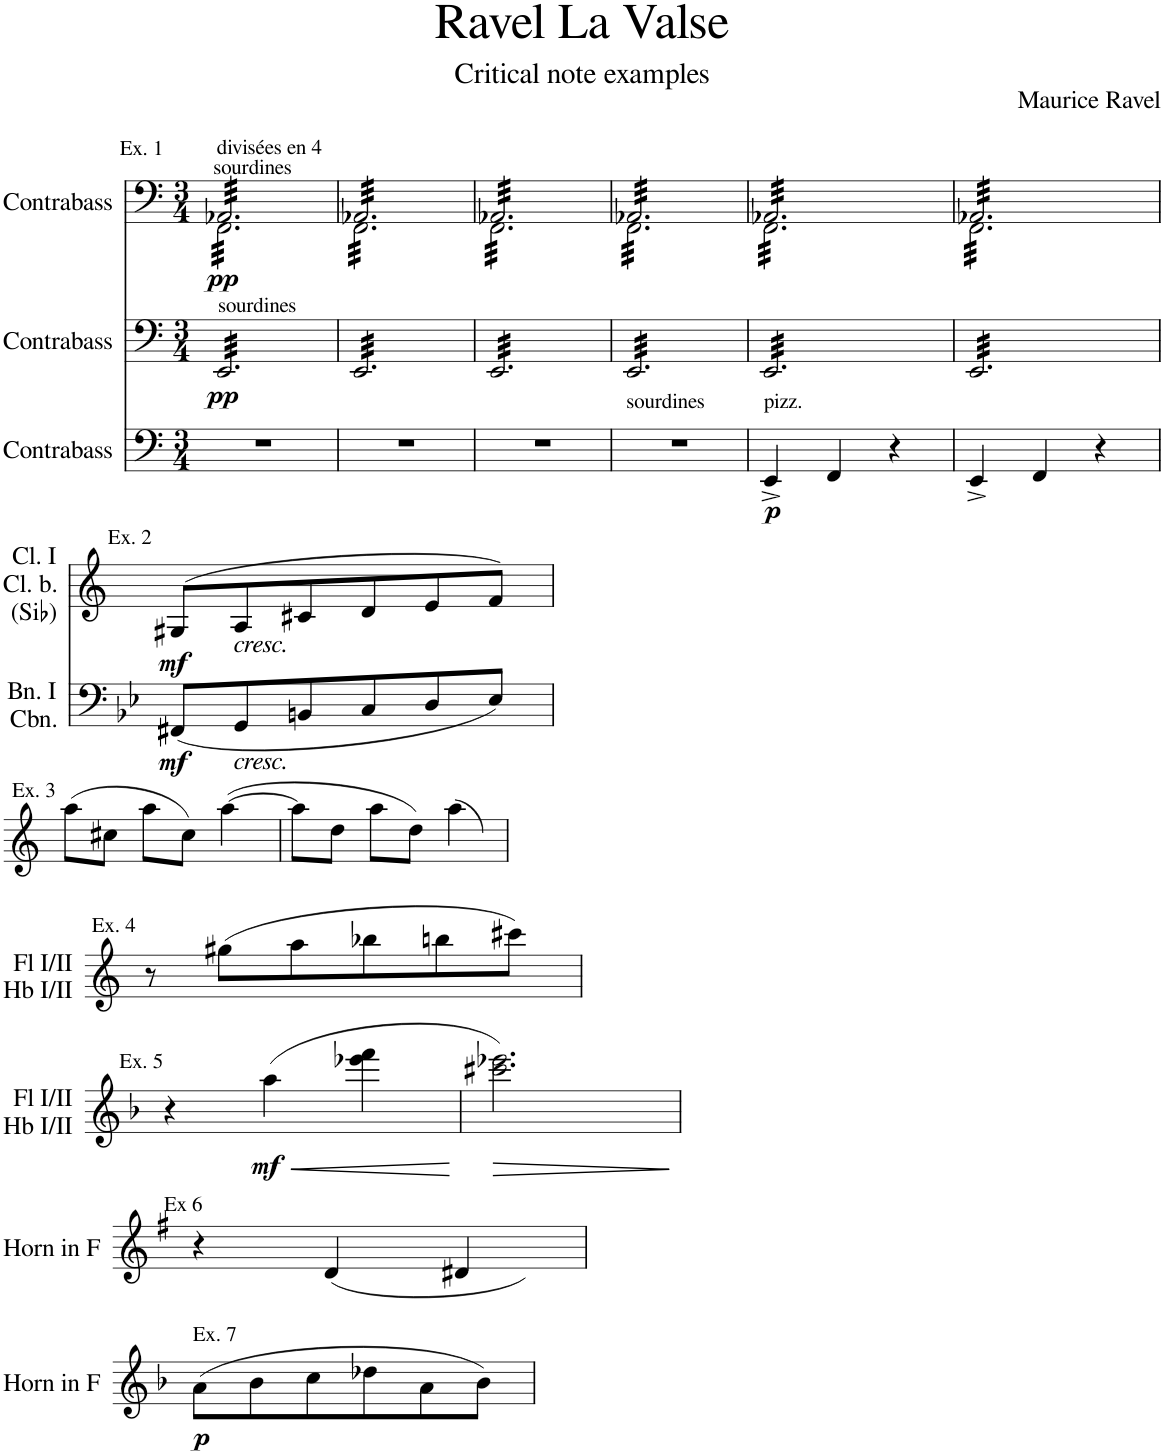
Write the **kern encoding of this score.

**kern	**dynam	**kern	**dynam	**kern	**dynam
*part3	*part3	*part2	*part2	*part1	*part1
*staff3	*staff3	*staff2	*staff2	*staff1	*staff1
*I"Contrabass	*	*I"Contrabass	*	*I"Contrabass	*
*I'Cb.	*	*I'Cb.	*	*I'Cb.	*
*clefF4	*	*clefF4	*	*clefF4	*
*Trd7c12	*	*Trd7c12	*	*Trd7c12	*
*k[]	*	*k[]	*	*k[]	*
*M3/4	*	*M3/4	*	*M3/4	*
=1	=1	=1	=1	=1	=1
*	*	*	*	*^	*
!	!	!	!	!LO:TX:a:t=Ex. 1	!	!
!	!	!	!	!LO:TX:a:t=sourdines	!	!
!	!	!	!	!LO:TX:a:t=divisées en 4	!	!
!	!	!LO:TX:a:t=sourdines	!	!	!	!
!	!	!	!LO:DY:b	!	!	!LO:DY:b
*	*	*tremolo	*	*	*	*
*	*	*	*	*tremolo	*	*
2.r	.	32EE/LLL	pp	32AA-X/LLL	32FF\LLL	pp
.	.	32EE/	.	32AA-X/	32FF\	.
.	.	32EE/	.	32AA-X/	32FF\	.
.	.	32EE/	.	32AA-X/	32FF\	.
.	.	32EE/	.	32AA-X/	32FF\	.
.	.	32EE/	.	32AA-X/	32FF\	.
.	.	32EE/	.	32AA-X/	32FF\	.
.	.	32EE/	.	32AA-X/	32FF\	.
.	.	32EE/	.	32AA-X/	32FF\	.
.	.	32EE/	.	32AA-X/	32FF\	.
.	.	32EE/	.	32AA-X/	32FF\	.
.	.	32EE/	.	32AA-X/	32FF\	.
.	.	32EE/	.	32AA-X/	32FF\	.
.	.	32EE/	.	32AA-X/	32FF\	.
.	.	32EE/	.	32AA-X/	32FF\	.
.	.	32EE/	.	32AA-X/	32FF\	.
.	.	32EE/	.	32AA-X/	32FF\	.
.	.	32EE/	.	32AA-X/	32FF\	.
.	.	32EE/	.	32AA-X/	32FF\	.
.	.	32EE/	.	32AA-X/	32FF\	.
.	.	32EE/	.	32AA-X/	32FF\	.
.	.	32EE/	.	32AA-X/	32FF\	.
.	.	32EE/	.	32AA-X/	32FF\	.
.	.	32EE/JJJ	.	32AA-X/JJJ	32FF\JJJ	.
=2	=2	=2	=2	=2	=2	=2
2.r	.	32EE/LLL	.	32AA-X/LLL	32FF\LLL	.
.	.	32EE/	.	32AA-X/	32FF\	.
.	.	32EE/	.	32AA-X/	32FF\	.
.	.	32EE/	.	32AA-X/	32FF\	.
.	.	32EE/	.	32AA-X/	32FF\	.
.	.	32EE/	.	32AA-X/	32FF\	.
.	.	32EE/	.	32AA-X/	32FF\	.
.	.	32EE/	.	32AA-X/	32FF\	.
.	.	32EE/	.	32AA-X/	32FF\	.
.	.	32EE/	.	32AA-X/	32FF\	.
.	.	32EE/	.	32AA-X/	32FF\	.
.	.	32EE/	.	32AA-X/	32FF\	.
.	.	32EE/	.	32AA-X/	32FF\	.
.	.	32EE/	.	32AA-X/	32FF\	.
.	.	32EE/	.	32AA-X/	32FF\	.
.	.	32EE/	.	32AA-X/	32FF\	.
.	.	32EE/	.	32AA-X/	32FF\	.
.	.	32EE/	.	32AA-X/	32FF\	.
.	.	32EE/	.	32AA-X/	32FF\	.
.	.	32EE/	.	32AA-X/	32FF\	.
.	.	32EE/	.	32AA-X/	32FF\	.
.	.	32EE/	.	32AA-X/	32FF\	.
.	.	32EE/	.	32AA-X/	32FF\	.
.	.	32EE/JJJ	.	32AA-X/JJJ	32FF\JJJ	.
=3	=3	=3	=3	=3	=3	=3
2.r	.	32EE/LLL	.	32AA-X/LLL	32FF\LLL	.
.	.	32EE/	.	32AA-X/	32FF\	.
.	.	32EE/	.	32AA-X/	32FF\	.
.	.	32EE/	.	32AA-X/	32FF\	.
.	.	32EE/	.	32AA-X/	32FF\	.
.	.	32EE/	.	32AA-X/	32FF\	.
.	.	32EE/	.	32AA-X/	32FF\	.
.	.	32EE/	.	32AA-X/	32FF\	.
.	.	32EE/	.	32AA-X/	32FF\	.
.	.	32EE/	.	32AA-X/	32FF\	.
.	.	32EE/	.	32AA-X/	32FF\	.
.	.	32EE/	.	32AA-X/	32FF\	.
.	.	32EE/	.	32AA-X/	32FF\	.
.	.	32EE/	.	32AA-X/	32FF\	.
.	.	32EE/	.	32AA-X/	32FF\	.
.	.	32EE/	.	32AA-X/	32FF\	.
.	.	32EE/	.	32AA-X/	32FF\	.
.	.	32EE/	.	32AA-X/	32FF\	.
.	.	32EE/	.	32AA-X/	32FF\	.
.	.	32EE/	.	32AA-X/	32FF\	.
.	.	32EE/	.	32AA-X/	32FF\	.
.	.	32EE/	.	32AA-X/	32FF\	.
.	.	32EE/	.	32AA-X/	32FF\	.
.	.	32EE/JJJ	.	32AA-X/JJJ	32FF\JJJ	.
=4	=4	=4	=4	=4	=4	=4
!LO:TX:a:t=sourdines	!	!	!	!	!	!
2.r	.	32EE/LLL	.	32AA-X/LLL	32FF\LLL	.
.	.	32EE/	.	32AA-X/	32FF\	.
.	.	32EE/	.	32AA-X/	32FF\	.
.	.	32EE/	.	32AA-X/	32FF\	.
.	.	32EE/	.	32AA-X/	32FF\	.
.	.	32EE/	.	32AA-X/	32FF\	.
.	.	32EE/	.	32AA-X/	32FF\	.
.	.	32EE/	.	32AA-X/	32FF\	.
.	.	32EE/	.	32AA-X/	32FF\	.
.	.	32EE/	.	32AA-X/	32FF\	.
.	.	32EE/	.	32AA-X/	32FF\	.
.	.	32EE/	.	32AA-X/	32FF\	.
.	.	32EE/	.	32AA-X/	32FF\	.
.	.	32EE/	.	32AA-X/	32FF\	.
.	.	32EE/	.	32AA-X/	32FF\	.
.	.	32EE/	.	32AA-X/	32FF\	.
.	.	32EE/	.	32AA-X/	32FF\	.
.	.	32EE/	.	32AA-X/	32FF\	.
.	.	32EE/	.	32AA-X/	32FF\	.
.	.	32EE/	.	32AA-X/	32FF\	.
.	.	32EE/	.	32AA-X/	32FF\	.
.	.	32EE/	.	32AA-X/	32FF\	.
.	.	32EE/	.	32AA-X/	32FF\	.
.	.	32EE/JJJ	.	32AA-X/JJJ	32FF\JJJ	.
=5	=5	=5	=5	=5	=5	=5
!LO:TX:a:t=pizz.	!	!	!	!	!	!
!	!LO:DY:b	!	!	!	!	!
4EE^/	p	32EE/LLL	.	32AA-X/LLL	32FF\LLL	.
.	.	32EE/	.	32AA-X/	32FF\	.
.	.	32EE/	.	32AA-X/	32FF\	.
.	.	32EE/	.	32AA-X/	32FF\	.
.	.	32EE/	.	32AA-X/	32FF\	.
.	.	32EE/	.	32AA-X/	32FF\	.
.	.	32EE/	.	32AA-X/	32FF\	.
.	.	32EE/	.	32AA-X/	32FF\	.
4FF/	.	32EE/	.	32AA-X/	32FF\	.
.	.	32EE/	.	32AA-X/	32FF\	.
.	.	32EE/	.	32AA-X/	32FF\	.
.	.	32EE/	.	32AA-X/	32FF\	.
.	.	32EE/	.	32AA-X/	32FF\	.
.	.	32EE/	.	32AA-X/	32FF\	.
.	.	32EE/	.	32AA-X/	32FF\	.
.	.	32EE/	.	32AA-X/	32FF\	.
4r	.	32EE/	.	32AA-X/	32FF\	.
.	.	32EE/	.	32AA-X/	32FF\	.
.	.	32EE/	.	32AA-X/	32FF\	.
.	.	32EE/	.	32AA-X/	32FF\	.
.	.	32EE/	.	32AA-X/	32FF\	.
.	.	32EE/	.	32AA-X/	32FF\	.
.	.	32EE/	.	32AA-X/	32FF\	.
.	.	32EE/JJJ	.	32AA-X/JJJ	32FF\JJJ	.
=6	=6	=6	=6	=6	=6	=6
4EE^/	.	32EE/LLL	.	32AA-X/LLL	32FF\LLL	.
.	.	32EE/	.	32AA-X/	32FF\	.
.	.	32EE/	.	32AA-X/	32FF\	.
.	.	32EE/	.	32AA-X/	32FF\	.
.	.	32EE/	.	32AA-X/	32FF\	.
.	.	32EE/	.	32AA-X/	32FF\	.
.	.	32EE/	.	32AA-X/	32FF\	.
.	.	32EE/	.	32AA-X/	32FF\	.
4FF/	.	32EE/	.	32AA-X/	32FF\	.
.	.	32EE/	.	32AA-X/	32FF\	.
.	.	32EE/	.	32AA-X/	32FF\	.
.	.	32EE/	.	32AA-X/	32FF\	.
.	.	32EE/	.	32AA-X/	32FF\	.
.	.	32EE/	.	32AA-X/	32FF\	.
.	.	32EE/	.	32AA-X/	32FF\	.
.	.	32EE/	.	32AA-X/	32FF\	.
4r	.	32EE/	.	32AA-X/	32FF\	.
.	.	32EE/	.	32AA-X/	32FF\	.
.	.	32EE/	.	32AA-X/	32FF\	.
.	.	32EE/	.	32AA-X/	32FF\	.
.	.	32EE/	.	32AA-X/	32FF\	.
.	.	32EE/	.	32AA-X/	32FF\	.
.	.	32EE/	.	32AA-X/	32FF\	.
.	.	32EE/JJJ	.	32AA-X/JJJ	32FF\JJJ	.
*	*	*	*	*Xtremolo	*	*
*	*	*Xtremolo	*	*	*	*
*	*	*	*	*v	*v	*
!!LO:LB:g=z
=1	=1	=1	=1	=1	=1
*stria5	*	*	*	*	*
*	*	*	*	*clefG2	*
*k[b-e-]	*	*k[b-e-]	*	*k[]	*
!	!	!	!	!LO:TX:a:t=Ex. 2	!
!	!	!	!LO:DY:b	!	!LO:DY:b
2.r	.	(8FF#X/L	mf	(>8G#X/L	mf
!	!	!	!	!LO:TX:b:i:t=cresc.	!
!	!	!LO:TX:b:i:t=cresc.	!	!	!
.	.	8GG/	.	8A/	.
.	.	8BBn/	.	8c#X/	.
.	.	8C/	.	8d/	.
.	.	8D/	.	8e/	.
.	.	8E-/J)	.	8f/J)	.
!!LO:LB:g=z
=1	=1	=1	=1	=1	=1
*stria5	*	*stria5	*	*	*
!	!	!	!	!LO:TX:a:t=Ex. 3	!
2.r	.	2.r	.	(8aa\L	.
.	.	.	.	8cc#X\J	.
.	.	.	.	8aa\L	.
.	.	.	.	8cc#\J)	.
.	.	.	.	([4aa\	.
=2	=2	=2	=2	=2	=2
*	*	*	*	*^	*
2.r	.	2.r	.	8aa\L]	2ryy	.
.	.	.	.	8dd\J	.	.
.	.	.	.	8aa\L	.	.
.	.	.	.	8dd\J)	.	.
.	.	.	.	(4aa\	8ryy	.
.	.	.	.	.	8ryy)	.
*	*	*	*	*v	*v	*
!!LO:LB:g=z
=1	=1	=1	=1	=1	=1
*stria5	*	*stria5	*	*	*
*	*	*	*	*^	*
!	!	!	!	!LO:TX:a:t=Ex. 4	!	!
*	*	*	*	*v	*v	*
2.r	.	2.r	.	8r	.
.	.	.	.	(8gg#X\L	.
.	.	.	.	8aa\	.
.	.	.	.	8bb-X\	.
.	.	.	.	8bbn\	.
.	.	.	.	8ccc#X\J)	.
!!LO:LB:g=z
=1	=1	=1	=1	=1	=1
*stria5	*	*stria5	*	*	*
*k[b-]	*	*k[b-]	*	*k[b-]	*
!	!	!	!	!LO:TX:a:t=Ex. 5	!
2.r	.	2.r	.	4r	.
!	!	!	!	!	!LO:HP:b
!	!	!	!	!	!LO:DY:n=1:b
.	.	.	.	(4aa\	< mf
.	.	.	.	4eee-X\ 4fff\	.
.	.	.	.	.	[
=2	=2	=2	=2	=2	=2
!	!	!	!	!	!LO:HP:b
2.r	.	2.r	.	2.ccc#X\ 2.eee-X\)	>
.	.	.	.	.	]
!!LO:LB:g=z
=1	=1	=1	=1	=1	=1
*stria5	*	*stria5	*	*	*
*k[]	*	*k[]	*	*k[f#]	*
*	*	*	*	*^	*
!	!	!	!	!LO:TX:a:t=Ex 6	!	!
2.r	.	2.r	.	4r	4ryy	.
.	.	.	.	(<4d/	4ryy	.
.	.	.	.	4d#X/	8ryy	.
.	.	.	.	.	8ryy)	.
*	*	*	*	*v	*v	*
!!LO:LB:g=z
=1	=1	=1	=1	=1	=1
*stria5	*	*stria5	*	*	*
*k[b-e-]	*	*k[b-e-]	*	*k[b-]	*
*	*	*	*	*^	*
!	!	!	!	!LO:TX:a:t=Ex. 7	!	!
!	!	!	!	!	!	!LO:DY:b
*	*	*	*	*v	*v	*
2.r	.	2.r	.	(8a\L	p
.	.	.	.	8b-\	.
.	.	.	.	8cc\	.
.	.	.	.	8dd-X\	.
.	.	.	.	8a\	.
.	.	.	.	8b-\J)	.
=	=	=	=	=	=
*-	*-	*-	*-	*-	*-
